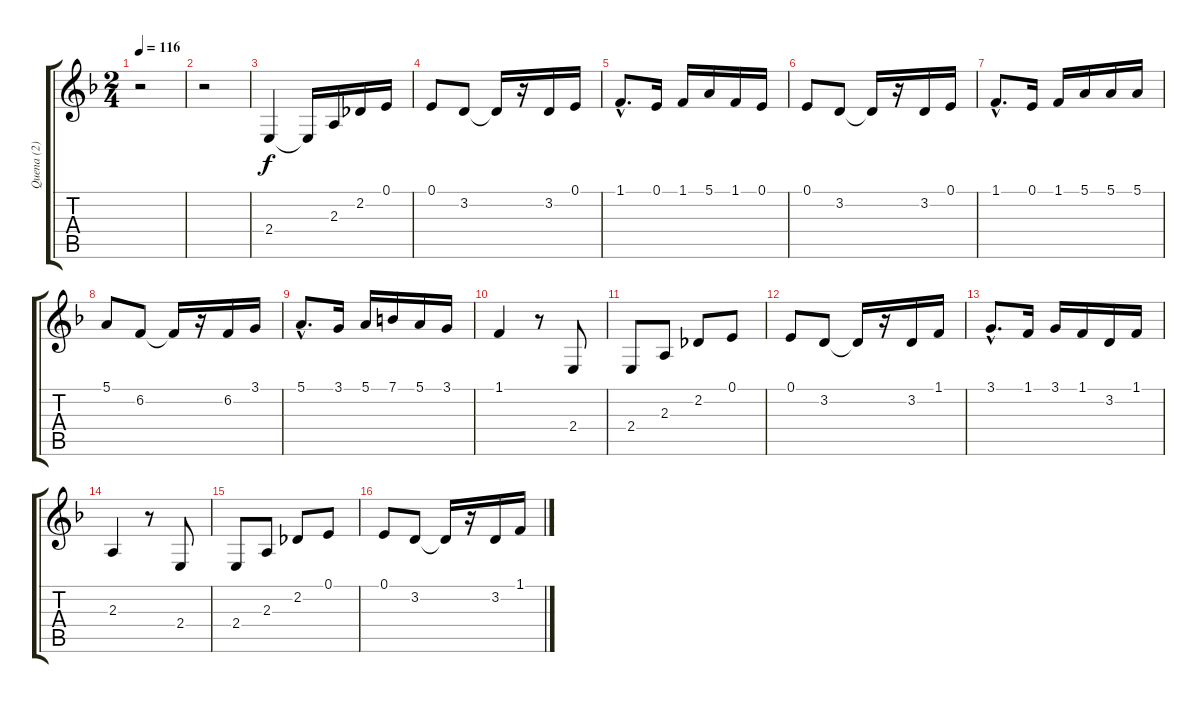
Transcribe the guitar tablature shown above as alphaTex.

\track ("Quena (2)" "Quena (2)") {instrument flute}
\staff {score tabs}
\tuning (E4 B3 G3 D3 A2 E2) {hide}
\ts (2 4)
\tempo 116
\clef g2
\ks dminor
r.2{dy f} |
r.2 |
2.4.4 2.4{t}.16 2.3.16 2.2.16 0.1.16 |
0.1.8 3.2.8 3.2{t}.16 r.16 3.2.16 0.1.16 |
1.1{hac}.8{d} 0.1.16 1.1.16 5.1.16 1.1.16 0.1.16 |
0.1.8 3.2.8 3.2{t}.16 r.16 3.2.16 0.1.16 |
1.1{hac}.8{d} 0.1.16 1.1.16 5.1.16 5.1.16 5.1.16 |
5.1.8 6.2.8 6.2{t}.16 r.16 6.2.16 3.1.16 |
5.1{hac}.8{d} 3.1.16 5.1.16 7.1.16 5.1.16 3.1.16 |
1.1.4 r.8 2.4.8 |
2.4.8 2.3.8 2.2.8 0.1.8 |
0.1.8 3.2.8 3.2{t}.16 r.16 3.2.16 1.1.16 |
3.1{hac}.8{d} 1.1.16 3.1.16 1.1.16 3.2.16 1.1.16 |
2.3.4 r.8 2.4.8 |
2.4.8 2.3.8 2.2.8 0.1.8 |
0.1.8 3.2.8 3.2{t}.16 r.16 3.2.16 1.1.16
